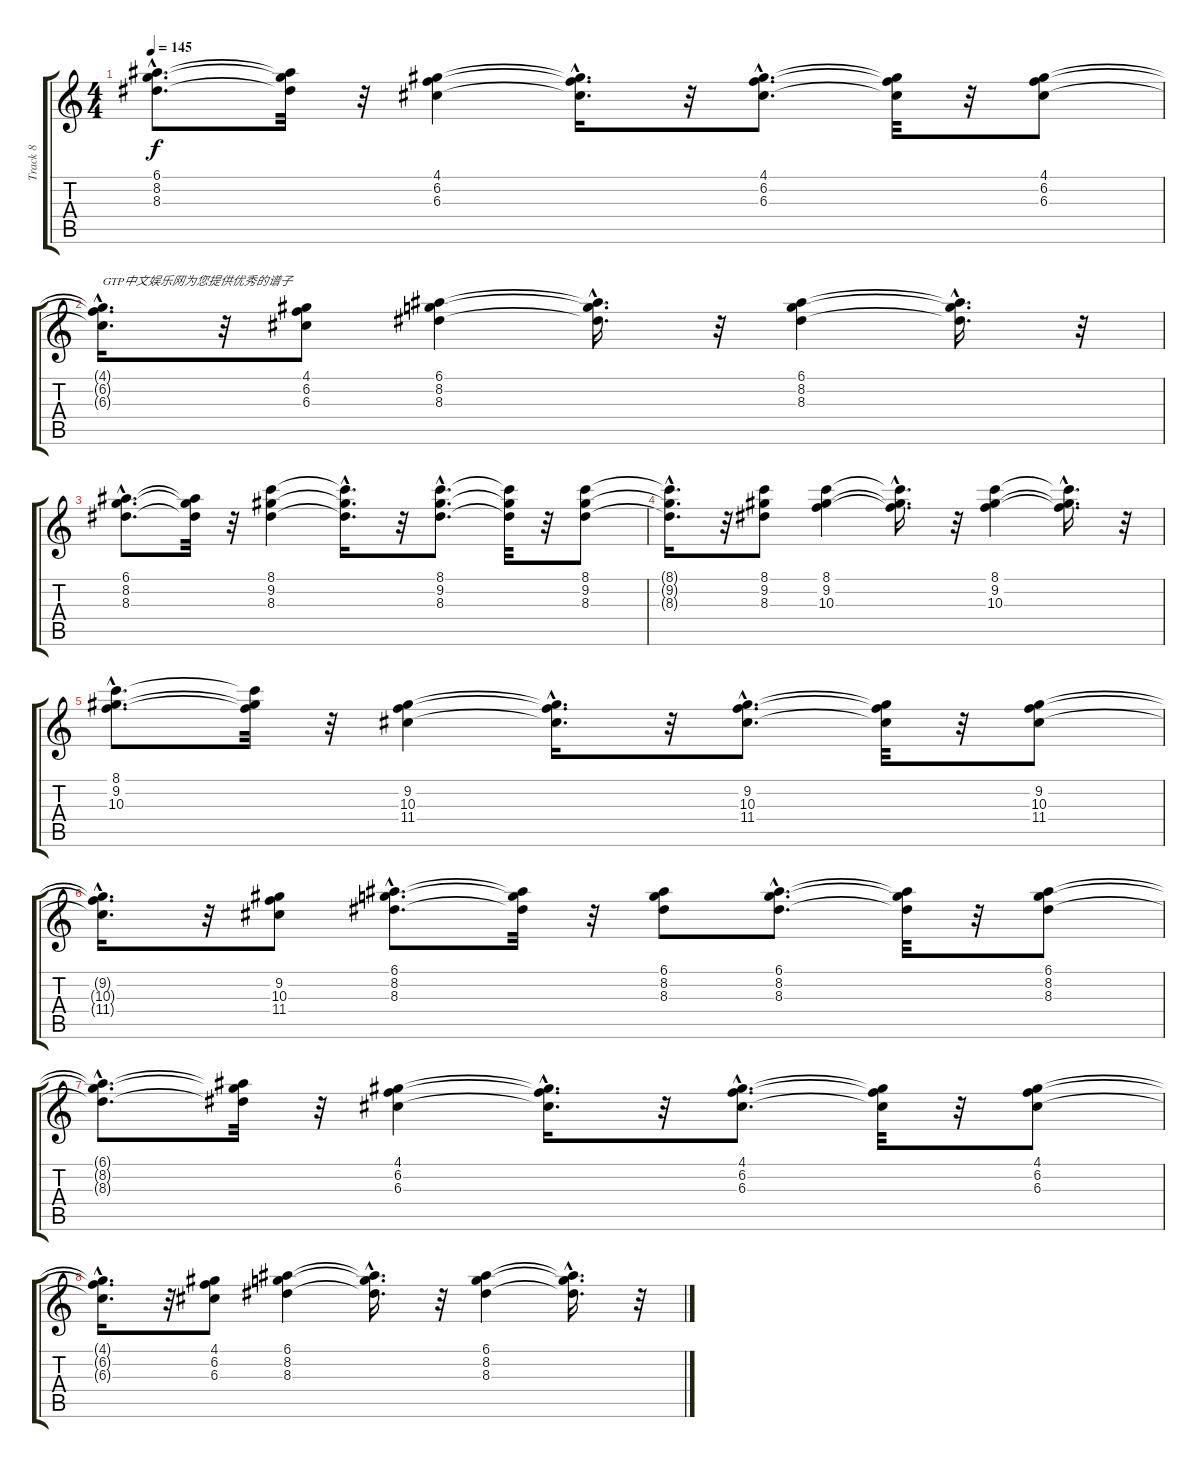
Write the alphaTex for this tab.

\track ("Track 8" "Track 8") {instrument acousticguitarsteel}
\staff {score tabs}
\tuning (E4 B3 G3 D3 A2 E2) {hide}
\ts (4 4)
\tempo 145
\clef g2
\ks c
(6.1{hac} 8.2{hac} 8.3{hac}).8{d dy f instrument acousticguitarsteel} (6.1{t} 8.2{t} 8.3{t}).32 r.32 (4.1 6.2 6.3).4 (4.1{hac t} 6.2{hac t} 6.3{hac t}).16{d} r.32 (4.1{hac} 6.2{hac} 6.3{hac}).8{d} (4.1{t} 6.2{t} 6.3{t}).32 r.32 (4.1 6.2 6.3).8 |
(4.1{hac t} 6.2{hac t} 6.3{hac t}).16{d txt "GTP中文娱乐网为您提供优秀的谱子"} r.32 (4.1 6.2 6.3).8 (6.1 8.2 8.3).4 (6.1{hac t} 8.2{hac t} 8.3{hac t}).16{d} r.32 (6.1 8.2 8.3).4 (6.1{hac t} 8.2{hac t} 8.3{hac t}).16{d} r.32 |
(6.1{hac} 8.2{hac} 8.3{hac}).8{d} (6.1{t} 8.2{t} 8.3{t}).32 r.32 (8.1 9.2 8.3).4 (8.1{hac t} 9.2{hac t} 8.3{hac t}).16{d} r.32 (8.1{hac} 9.2{hac} 8.3{hac}).8{d} (8.1{t} 9.2{t} 8.3{t}).32 r.32 (8.1 9.2 8.3).8 |
(8.1{hac t} 9.2{hac t} 8.3{hac t}).16{d} r.32 (8.1 9.2 8.3).8 (8.1 9.2 10.3).4 (8.1{hac t} 9.2{hac t} 10.3{hac t}).16{d} r.32 (8.1 9.2 10.3).4 (8.1{hac t} 9.2{hac t} 10.3{hac t}).16{d} r.32 |
(8.1{hac} 9.2{hac} 10.3{hac}).8{d} (8.1{t} 9.2{t} 10.3{t}).32 r.32 (9.2 10.3 11.4).4 (9.2{hac t} 10.3{hac t} 11.4{hac t}).16{d} r.32 (9.2{hac} 10.3{hac} 11.4{hac}).8{d} (9.2{t} 10.3{t} 11.4{t}).32 r.32 (9.2 10.3 11.4).8 |
(9.2{hac t} 10.3{hac t} 11.4{hac t}).16{d} r.32 (9.2 10.3 11.4).8 (6.1{hac} 8.2{hac} 8.3{hac}).8{d} (6.1{t} 8.2{t} 8.3{t}).32 r.32 (6.1 8.2 8.3).8 (6.1{hac} 8.2{hac} 8.3{hac}).8{d} (6.1{t} 8.2{t} 8.3{t}).32 r.32 (6.1 8.2 8.3).8 |
(6.1{hac t} 8.2{hac t} 8.3{hac t}).8{d} (6.1{t} 8.2{t} 8.3{t}).32 r.32 (4.1 6.2 6.3).4 (4.1{hac t} 6.2{hac t} 6.3{hac t}).16{d} r.32 (4.1{hac} 6.2{hac} 6.3{hac}).8{d} (4.1{t} 6.2{t} 6.3{t}).32 r.32 (4.1 6.2 6.3).8 |
(4.1{hac t} 6.2{hac t} 6.3{hac t}).16{d} r.32 (4.1 6.2 6.3).8 (6.1 8.2 8.3).4 (6.1{hac t} 8.2{hac t} 8.3{hac t}).16{d} r.32 (6.1 8.2 8.3).4 (6.1{hac t} 8.2{hac t} 8.3{hac t}).16{d} r.32
